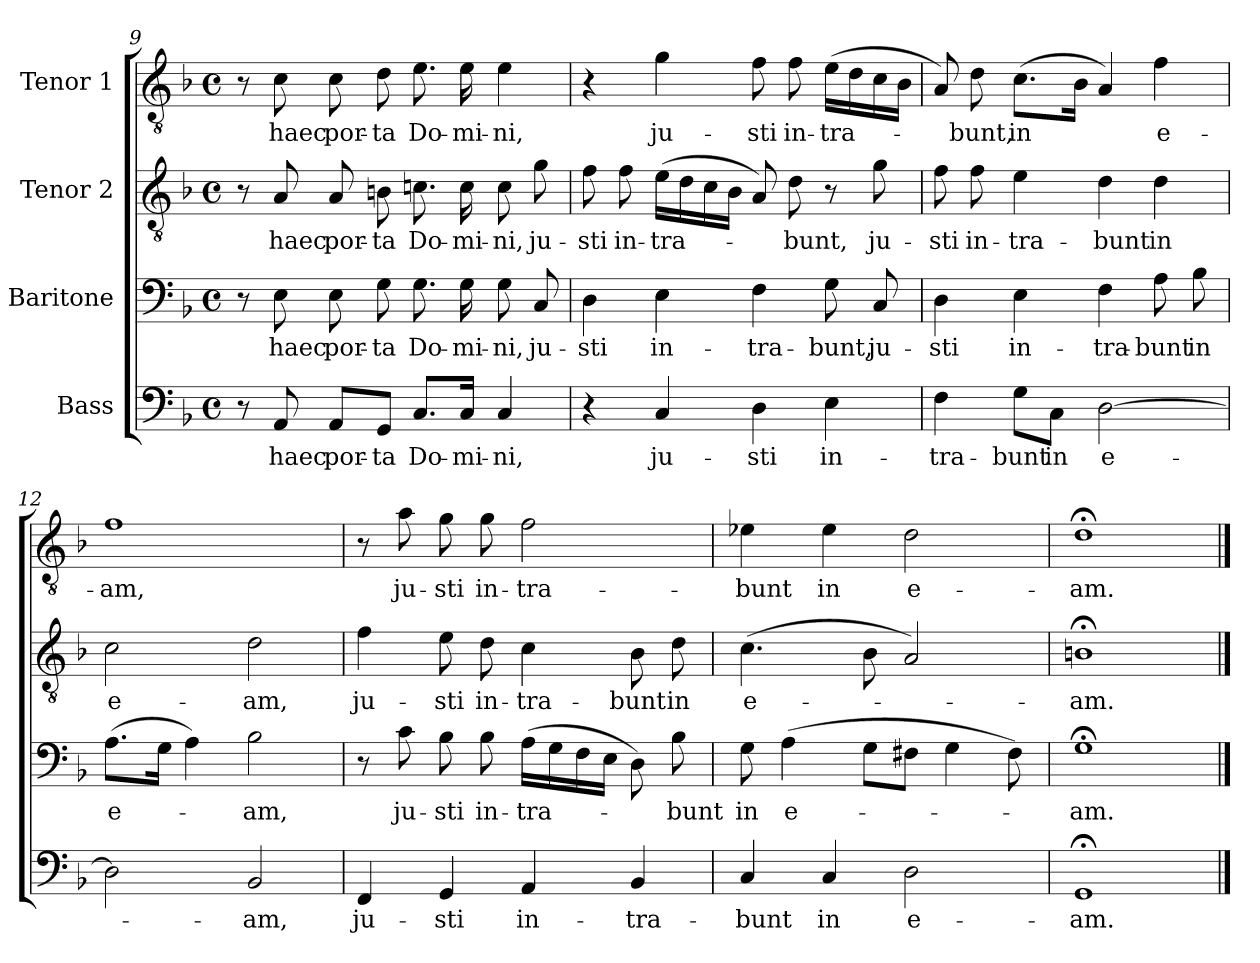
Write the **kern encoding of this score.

**kern	**text	**kern	**text	**kern	**text	**kern	**text
*part4	*part4	*part3	*part3	*part2	*part2	*part1	*part1
*staff4	*staff4	*staff3	*staff3	*staff2	*staff2	*staff1	*staff1
*I"Bass	*	*I"Baritone	*	*I"Tenor 2	*	*I"Tenor 1	*
*clefF4	*	*clefF4	*	*clefGv2	*	*clefGv2	*
*k[b-]	*	*k[b-]	*	*k[b-]	*	*k[b-]	*
*F:	*	*F:	*	*F:	*	*F:	*
*M4/4	*	*M4/4	*	*M4/4	*	*M4/4	*
*met(c)	*	*met(c)	*	*met(c)	*	*met(c)	*
=9	=9	=9	=9	=9	=9	=9	=9
8r	.	8r	.	8r	.	8r	.
8AA/	haec	8E\	haec	8A/	haec	8c\	haec
8AA/L	por-	8E\	por-	8A/	por-	8c\	por-
8GG/J	-ta	8G\	-ta	8Bn\	-ta	8d\	-ta
8.C/L	Do-	8.G\	Do-	8.cn\	Do-	8.e\	Do-
16C/Jk	-mi-	16G\	-mi-	16c\	-mi-	16e\	-mi-
4C/	-ni,	8G\	-ni,	8c\	-ni,	4e\	-ni,
.	.	8C/	ju-	8g\	ju-	.	.
=10	=10	=10	=10	=10	=10	=10	=10
4r	.	4D\	-sti	8f\	-sti	4r	.
.	.	.	.	8f\	in-	.	.
4C/	ju-	4E\	in-	(16e\LL	-tra-	4g\	ju-
.	.	.	.	16d\	.	.	.
.	.	.	.	16c\	.	.	.
.	.	.	.	16B-\JJ	.	.	.
4D\	-sti	4F\	-tra-	8A/)	.	8f\	-sti
.	.	.	.	8d\	-bunt,	8f\	in-
4E\	in-	8G\	-bunt,	8r	.	(16e\LL	-tra-
.	.	.	.	.	.	16d\	.
.	.	8C/	ju-	8g\	ju-	16c\	.
.	.	.	.	.	.	16B-\JJ	.
!!LO:LB:g=z
=11	=11	=11	=11	=11	=11	=11	=11
4F\	-tra-	4D\	-sti	8f\	-sti	8A/)	.
.	.	.	.	8f\	in-	8d\	-bunt,
8G\L	-bunt	4E\	in-	4e\	-tra-	(8.c\L	in
8C\J	in	.	.	.	.	.	.
.	.	.	.	.	.	16B-\Jk	.
[2D\	e-	4F\	-tra-	4d\	-bunt	4A/)	.
.	.	8A\	-bunt	4d\	in	4f\	e-
.	.	8B-\	in	.	.	.	.
=12	=12	=12	=12	=12	=12	=12	=12
2D\]	.	(8.A\L	e-	2c\	e-	1f	-am,
.	.	16G\Jk	.	.	.	.	.
.	.	4A\)	.	.	.	.	.
2BB-/	-am,	2B-\	-am,	2d\	-am,	.	.
=13	=13	=13	=13	=13	=13	=13	=13
4FF/	ju-	8r	.	4f\	ju-	8r	.
.	.	8c\	ju-	.	.	8a\	ju-
4GG/	-sti	8B-\	-sti	8e\	-sti	8g\	-sti
.	.	8B-\	in-	8d\	in-	8g\	in-
4AA/	in-	(16A\LL	-tra-	4c\	-tra-	2f\	-tra-
.	.	16G\	.	.	.	.	.
.	.	16F\	.	.	.	.	.
.	.	16E\JJ	.	.	.	.	.
4BB-/	-tra-	8D\)	.	8B-\	-bunt	.	.
.	.	8B-\	-bunt	8d\	in	.	.
=14	=14	=14	=14	=14	=14	=14	=14
4C/	-bunt	8G\	in	(4.c\	e-	4e-X\	-bunt
.	.	(4A\	e-	.	.	.	.
4C/	in	.	.	.	.	4e-\	in
.	.	8G\L	.	8B-\	.	.	.
2D\	e-	8F#X\J	.	2A/)	.	2d\	e-
.	.	4G\	.	.	.	.	.
.	.	8F#\)	.	.	.	.	.
=15	=15	=15	=15	=15	=15	=15	=15
1GG;<	-am.	1G;<	-am.	1Bn;<	-am.	1d;<	-am.
==	==	==	==	==	==	==	==
*-	*-	*-	*-	*-	*-	*-	*-
